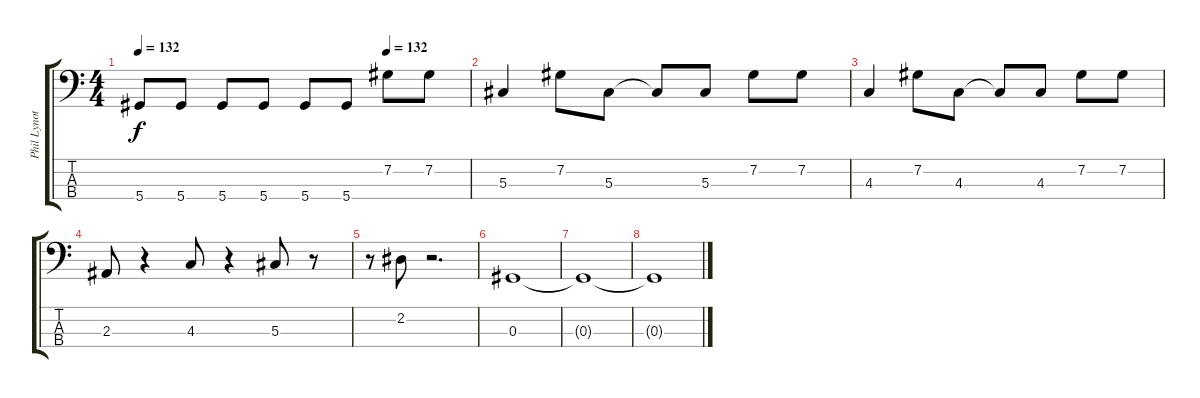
\track ("Phil Lynott" "Phil Lynot") {instrument electricbassfinger}
\staff {score tabs}
\tuning (Gb2 Db2 Ab1 Eb1) {hide}
\ts (4 4)
\tempo 132
\tempo (132 0.75)
\clef f4
\ks c
5.4.8{dy f} 5.4.8 5.4.8 5.4.8 5.4.8 5.4.8 7.2.8 7.2.8 |
5.3.4 7.2.8 5.3.8 5.3{t}.8 5.3.8 7.2.8 7.2.8 |
4.3.4 7.2.8 4.3.8 4.3{t}.8 4.3.8 7.2.8 7.2.8 |
2.3.8 r.4 4.3.8 r.4 5.3.8 r.8 |
r.8 2.2.8 r.2{d} |
0.3.1 |
0.3{t}.1 |
0.3{t}.1
